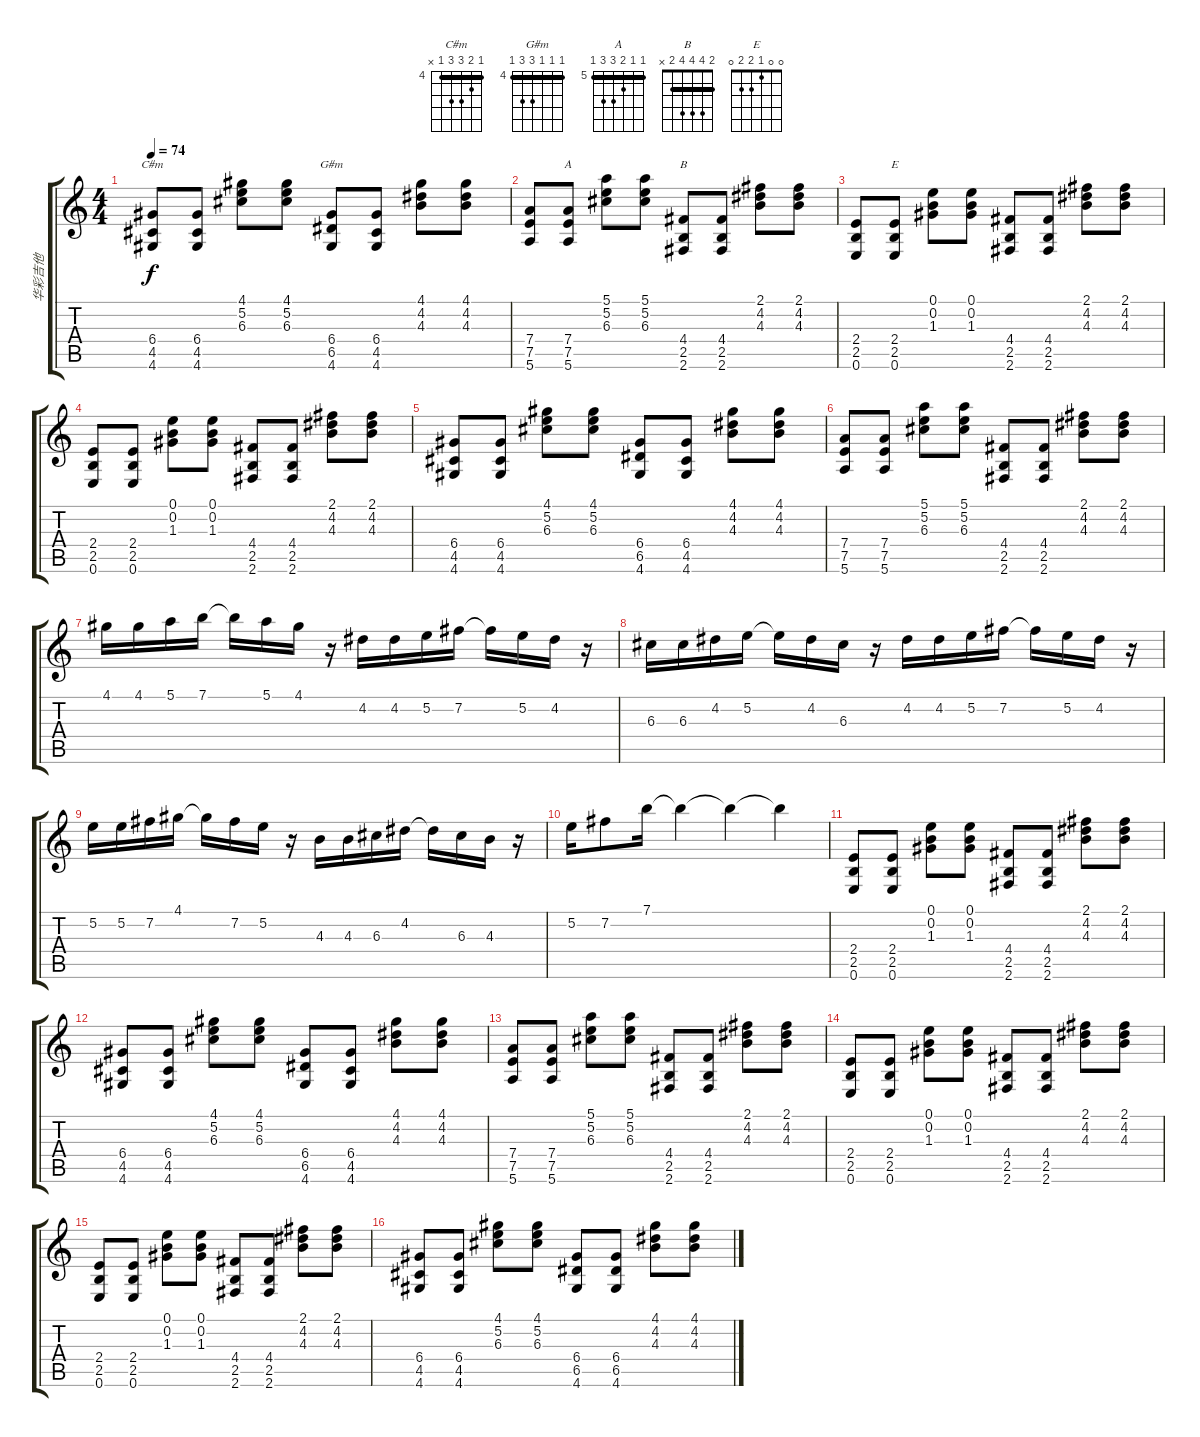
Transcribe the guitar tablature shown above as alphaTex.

\track ("华彩吉他" "华彩吉他") {instrument overdrivenguitar}
\staff {score tabs}
\tuning (E4 B3 G3 D3 A2 E2) {hide}
\chord ("C#m" 4 5 6 6 4 x) {firstfret 4 barre 4}
\chord ("G#m" 4 4 4 6 6 4) {firstfret 4 barre 4}
\chord ("A" 5 5 6 7 7 5) {firstfret 5 barre 5}
\chord ("B" 2 4 4 4 2 x) {barre 2}
\chord ("E" 0 0 1 2 2 0)
\ts (4 4)
\tempo 74
\clef g2
\ks c
(6.4 4.5 4.6).8{ch "C#m" dy f} (6.4 4.5 4.6).8 (4.1 5.2 6.3).8 (4.1 5.2 6.3).8 (6.4 6.5 4.6).8{ch "G#m"} (6.4 4.5 4.6).8 (4.1 4.2 4.3).8 (4.1 4.2 4.3).8 |
(7.4 7.5 5.6).8 (7.4 7.5 5.6).8{ch "A"} (5.1 5.2 6.3).8 (5.1 5.2 6.3).8 (4.4 2.5 2.6).8{ch "B"} (4.4 2.5 2.6).8 (2.1 4.2 4.3).8 (2.1 4.2 4.3).8 |
(2.4 2.5 0.6).8 (2.4 2.5 0.6).8{ch "E"} (0.1 0.2 1.3).8 (0.1 0.2 1.3).8 (4.4 2.5 2.6).8 (4.4 2.5 2.6).8 (2.1 4.2 4.3).8 (2.1 4.2 4.3).8 |
(2.4 2.5 0.6).8 (2.4 2.5 0.6).8 (0.1 0.2 1.3).8 (0.1 0.2 1.3).8 (4.4 2.5 2.6).8 (4.4 2.5 2.6).8 (2.1 4.2 4.3).8 (2.1 4.2 4.3).8 |
(6.4 4.5 4.6).8 (6.4 4.5 4.6).8 (4.1 5.2 6.3).8 (4.1 5.2 6.3).8 (6.4 6.5 4.6).8 (6.4 4.5 4.6).8 (4.1 4.2 4.3).8 (4.1 4.2 4.3).8 |
(7.4 7.5 5.6).8 (7.4 7.5 5.6).8 (5.1 5.2 6.3).8 (5.1 5.2 6.3).8 (4.4 2.5 2.6).8 (4.4 2.5 2.6).8 (2.1 4.2 4.3).8 (2.1 4.2 4.3).8 |
4.1.16{volume 8} 4.1.16 5.1.16 7.1.16 7.1{t}.16 5.1.16 4.1.16 r.16 4.2.16 4.2.16 5.2.16 7.2.16 7.2{t}.16 5.2.16 4.2.16 r.16 |
6.3.16 6.3.16 4.2.16 5.2.16 5.2{t}.16 4.2.16 6.3.16 r.16 4.2.16 4.2.16 5.2.16 7.2.16 7.2{t}.16 5.2.16 4.2.16 r.16 |
5.2.16 5.2.16 7.2.16 4.1.16 4.1{t}.16 7.2.16 5.2.16 r.16 4.3.16 4.3.16 6.3.16 4.2.16 4.2{t}.16 6.3.16 4.3.16 r.16 |
5.2.16 7.2.8 7.1.16 7.1{t}.4 7.1{t}.4 7.1{t}.4 |
(2.4 2.5 0.6).8{volume 10} (2.4 2.5 0.6).8 (0.1 0.2 1.3).8 (0.1 0.2 1.3).8 (4.4 2.5 2.6).8 (4.4 2.5 2.6).8 (2.1 4.2 4.3).8 (2.1 4.2 4.3).8 |
(6.4 4.5 4.6).8 (6.4 4.5 4.6).8 (4.1 5.2 6.3).8 (4.1 5.2 6.3).8 (6.4 6.5 4.6).8 (6.4 4.5 4.6).8 (4.1 4.2 4.3).8 (4.1 4.2 4.3).8 |
(7.4 7.5 5.6).8 (7.4 7.5 5.6).8 (5.1 5.2 6.3).8 (5.1 5.2 6.3).8 (4.4 2.5 2.6).8 (4.4 2.5 2.6).8 (2.1 4.2 4.3).8 (2.1 4.2 4.3).8 |
(2.4 2.5 0.6).8 (2.4 2.5 0.6).8 (0.1 0.2 1.3).8 (0.1 0.2 1.3).8 (4.4 2.5 2.6).8 (4.4 2.5 2.6).8 (2.1 4.2 4.3).8 (2.1 4.2 4.3).8 |
(2.4 2.5 0.6).8 (2.4 2.5 0.6).8 (0.1 0.2 1.3).8 (0.1 0.2 1.3).8 (4.4 2.5 2.6).8 (4.4 2.5 2.6).8 (2.1 4.2 4.3).8 (2.1 4.2 4.3).8 |
(6.4 4.5 4.6).8 (6.4 4.5 4.6).8 (4.1 5.2 6.3).8 (4.1 5.2 6.3).8 (6.4 6.5 4.6).8 (6.4 6.5 4.6).8 (4.1 4.2 4.3).8 (4.1 4.2 4.3).8
